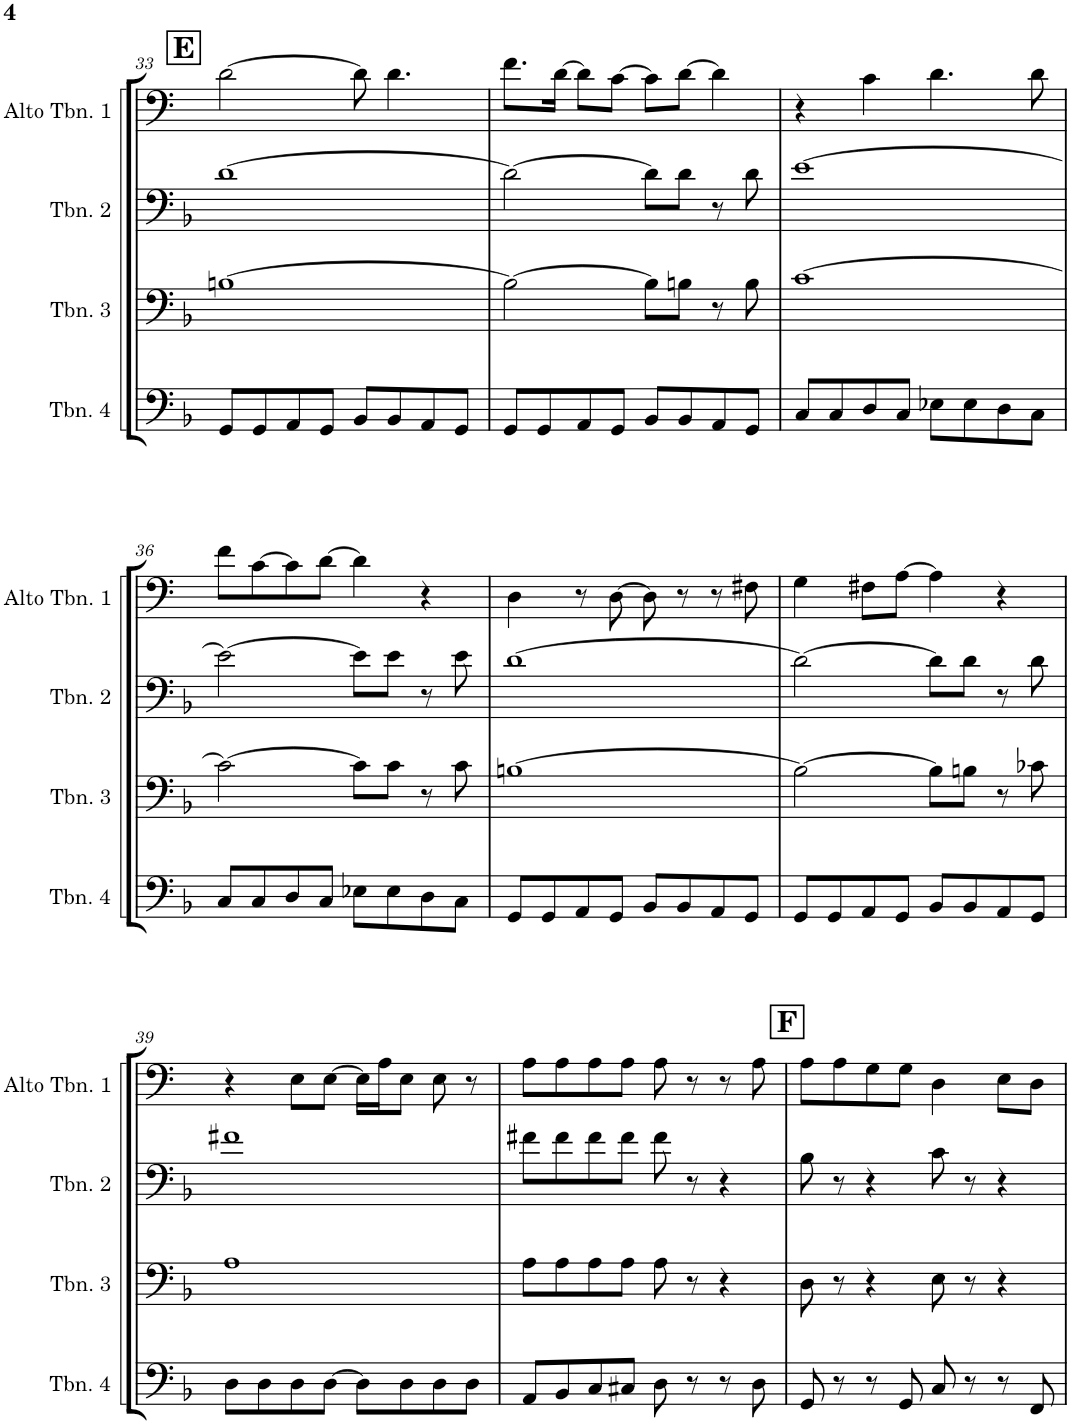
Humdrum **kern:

**kern	**kern	**kern	**kern
*part4	*part3	*part2	*part1
*staff4	*staff3	*staff2	*staff1
*I"Trombone 4	*I"Trombone 3	*I"Trombone 2	*I"Alto Trombone 1
*I'Tbn. 4	*I'Tbn. 3	*I'Tbn. 2	*I'Alto Tbn. 1
!!LO:PB:g=z
*clefF4	*clefF4	*clefF4	*clefF4
*	*	*	*Trd-3c-5
*k[b-]	*k[b-]	*k[b-]	*k[]
*M4/4	*M4/4	*M4/4	*M4/4
!!LO:REH:place=s1:a:B:cj:fs=14:t=E
=33	=33	=33	=33
8GG/L	[1Bn	[1d	[2d\
8GG/	.	.	.
8AA/	.	.	.
8GG/J	.	.	.
8BB-/L	.	.	8d\]
8BB-/	.	.	4.d\
8AA/	.	.	.
8GG/J	.	.	.
=34	=34	=34	=34
8GG/L	2B\_	2d\_	8.f\L
8GG/	.	.	.
.	.	.	[16d\Jk
8AA/	.	.	8d\L]
8GG/J	.	.	[8c\J
8BB-/L	8B\L]	8d\L]	8c\L]
8BB-/	8Bn\J	8d\J	[8d\J
8AA/	8r	8r	4d\]
8GG/J	8B\	8d\	.
=35	=35	=35	=35
8C/L	[1c	[1e	4r
8C/	.	.	.
8D/	.	.	4c\
8C/J	.	.	.
8E-X\L	.	.	4.d\
8E-\	.	.	.
8D\	.	.	.
8C\J	.	.	8d\
!!LO:LB:g=z
=36	=36	=36	=36
8C/L	2c\_	2e\_	8f\L
8C/	.	.	[8c\
8D/	.	.	8c\]
8C/J	.	.	[8d\J
8E-X\L	8c\L]	8e\L]	4d\]
8E-\	8c\J	8e\J	.
8D\	8r	8r	4r
8C\J	8c\	8e\	.
=37	=37	=37	=37
8GG/L	[1Bn	[1d	4D\
8GG/	.	.	.
8AA/	.	.	8r
8GG/J	.	.	[8D\
8BB-/L	.	.	8D\]
8BB-/	.	.	8r
8AA/	.	.	8r
8GG/J	.	.	8F#X\
=38	=38	=38	=38
8GG/L	2B\_	2d\_	4G\
8GG/	.	.	.
8AA/	.	.	8F#X\L
8GG/J	.	.	[8A\J
8BB-/L	8B\L]	8d\L]	4A\]
8BB-/	8Bn\J	8d\J	.
8AA/	8r	8r	4r
8GG/J	8c-X\	8d\	.
!!LO:LB:g=z
=39	=39	=39	=39
8D\L	1A	1f#X	4r
8D\	.	.	.
8D\	.	.	8E\L
[8D\J	.	.	[8E\J
8D\L]	.	.	16E\LL]
.	.	.	16A\J
8D\	.	.	8E\J
8D\	.	.	8E\
8D\J	.	.	8r
=40	=40	=40	=40
8AA/L	8A\L	8f#X\L	8A\L
8BB-/	8A\	8f#\	8A\
8C/	8A\	8f#\	8A\
8C#X/J	8A\J	8f#\J	8A\J
8D\	8A\	8f#\	8A\
8r	8r	8r	8r
8r	4r	4r	8r
8D\	.	.	8A\
!!LO:REH:place=s1:a:B:cj:fs=14:t=F
=41	=41	=41	=41
8GG/	8D\	8B-\	8A\L
8r	8r	8r	8A\
8r	4r	4r	8G\
8GG/	.	.	8G\J
8C/	8E\	8c\	4D\
8r	8r	8r	.
8r	4r	4r	8E\L
8FF/	.	.	8D\J
=	=	=	=
*-	*-	*-	*-
